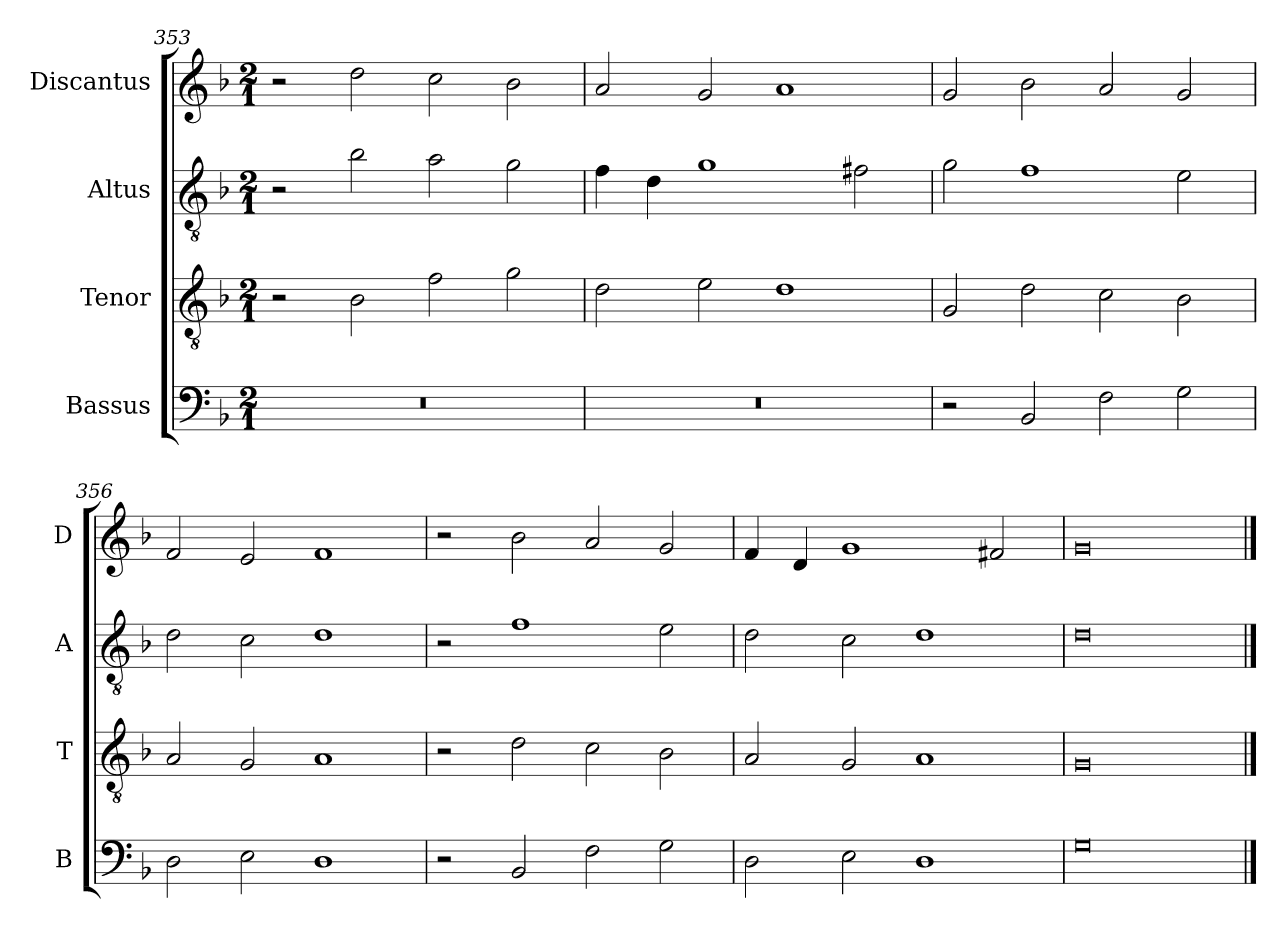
**kern	**kern	**kern	**kern
*part4	*part3	*part2	*part1
*staff4	*staff3	*staff2	*staff1
*I"Bassus	*I"Tenor	*I"Altus	*I"Discantus
*I'B	*I'T	*I'A	*I'D
*clefF4	*clefGv2	*clefGv2	*clefG2
*k[b-]	*k[b-]	*k[b-]	*k[b-]
*M2/1	*M2/1	*M2/1	*M2/1
=353	=353	=353	=353
0r	2r	2r	2r
.	2B-\	2b-\	2dd\
.	2f\	2a\	2cc\
.	2g\	2g\	2b-\
=354	=354	=354	=354
0r	2d\	4f\	2a/
.	.	4d\	.
.	2e\	1g	2g/
.	1d	.	1a
.	.	2f#X\	.
=355	=355	=355	=355
2r	2G/	2g\	2g/
2BB-/	2d\	1f	2b-\
2F\	2c\	.	2a/
2G\	2B-\	2e\	2g/
=356	=356	=356	=356
2D\	2A/	2d\	2f/
2E\	2G/	2c\	2e/
1D	1A	1d	1f
=357	=357	=357	=357
2r	2r	2r	2r
2BB-/	2d\	1f	2b-\
2F\	2c\	.	2a/
2G\	2B-\	2e\	2g/
=358	=358	=358	=358
2D\	2A/	2d\	4f/
.	.	.	4d/
2E\	2G/	2c\	1g
1D	1A	1d	.
.	.	.	2f#X/
=359	=359	=359	=359
0G	0G	0d	0g
==	==	==	==
*-	*-	*-	*-
